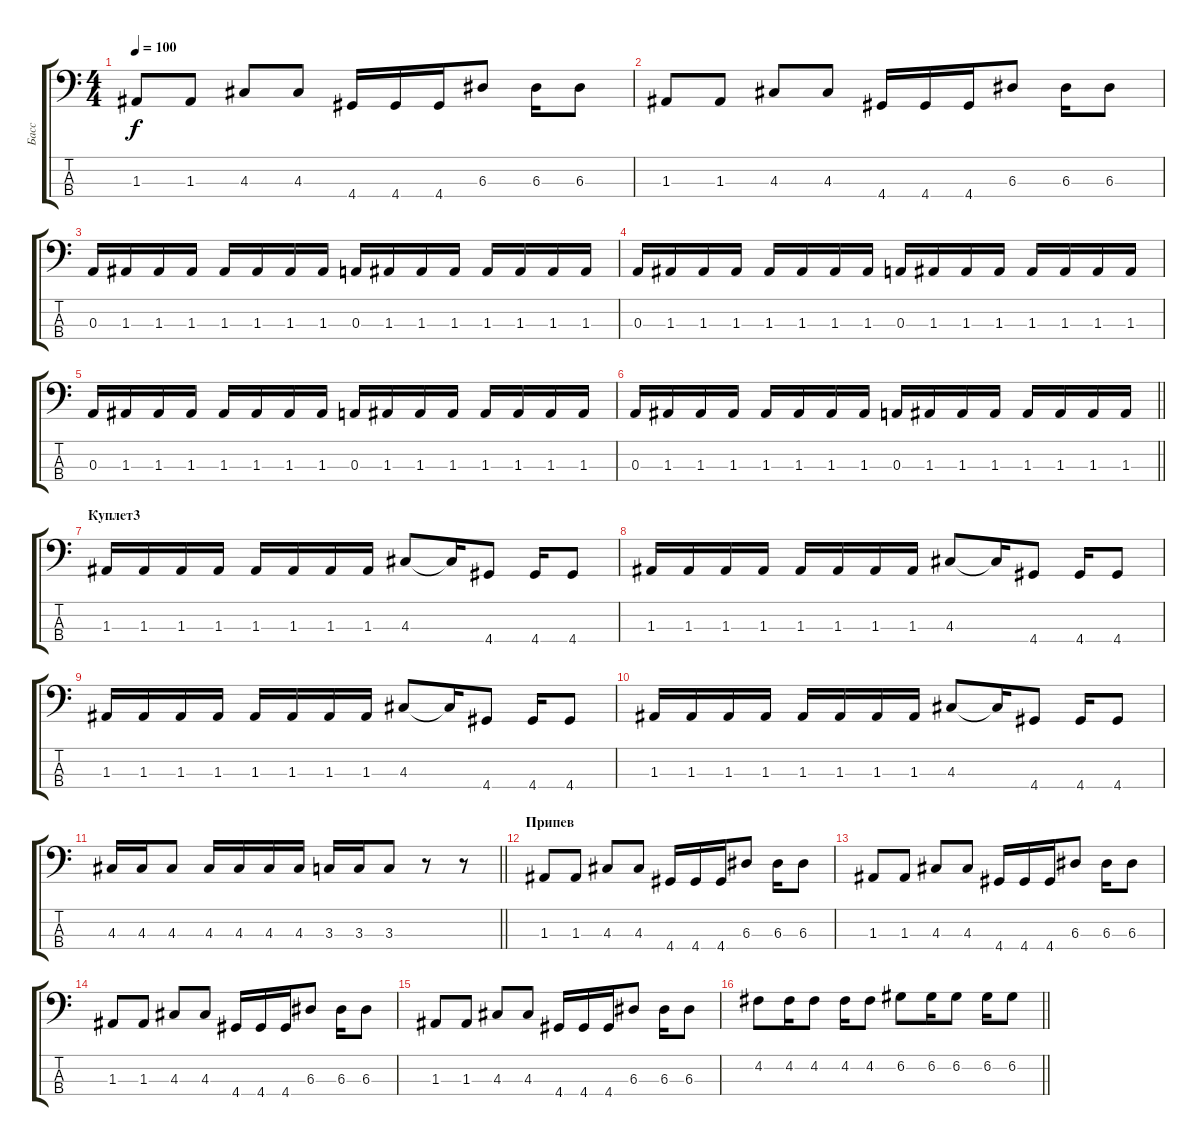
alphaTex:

\track ("Басс" "Басс") {instrument electricbasspick}
\staff {score tabs}
\tuning (G2 D2 A1 E1) {hide}
\ts (4 4)
\tempo 100
\clef f4
\ks c
1.3.8{dy f} 1.3.8 4.3.8 4.3.8 4.4.16 4.4.16 4.4.16 6.3.8 6.3.16 6.3.8 |
1.3.8 1.3.8 4.3.8 4.3.8 4.4.16 4.4.16 4.4.16 6.3.8 6.3.16 6.3.8 |
0.3.16{volume 9} 1.3.16 1.3.16 1.3.16 1.3.16 1.3.16 1.3.16 1.3.16 0.3.16 1.3.16 1.3.16 1.3.16 1.3.16 1.3.16 1.3.16 1.3.16 |
0.3.16 1.3.16 1.3.16 1.3.16 1.3.16 1.3.16 1.3.16 1.3.16 0.3.16 1.3.16 1.3.16 1.3.16 1.3.16 1.3.16 1.3.16 1.3.16 |
0.3.16 1.3.16 1.3.16 1.3.16 1.3.16 1.3.16 1.3.16 1.3.16 0.3.16 1.3.16 1.3.16 1.3.16 1.3.16 1.3.16 1.3.16 1.3.16 |
\barLineRight lightlight
0.3.16 1.3.16 1.3.16 1.3.16 1.3.16 1.3.16 1.3.16 1.3.16 0.3.16 1.3.16 1.3.16 1.3.16 1.3.16 1.3.16 1.3.16 1.3.16 |
\section ("" "Куплет3")
1.3.16{volume 13} 1.3.16 1.3.16 1.3.16 1.3.16 1.3.16 1.3.16 1.3.16 4.3.8 4.3{t}.16 4.4.8 4.4.16 4.4.8 |
1.3.16 1.3.16 1.3.16 1.3.16 1.3.16 1.3.16 1.3.16 1.3.16 4.3.8 4.3{t}.16 4.4.8 4.4.16 4.4.8 |
1.3.16 1.3.16 1.3.16 1.3.16 1.3.16 1.3.16 1.3.16 1.3.16 4.3.8 4.3{t}.16 4.4.8 4.4.16 4.4.8 |
1.3.16 1.3.16 1.3.16 1.3.16 1.3.16 1.3.16 1.3.16 1.3.16 4.3.8 4.3{t}.16 4.4.8 4.4.16 4.4.8 |
\barLineRight lightlight
4.3.16 4.3.16 4.3.8 4.3.16 4.3.16 4.3.16 4.3.16 3.3.16 3.3.16 3.3.8 r.8 r.8 |
\section ("" "Припев")
1.3.8 1.3.8 4.3.8 4.3.8 4.4.16 4.4.16 4.4.16 6.3.8 6.3.16 6.3.8 |
1.3.8 1.3.8 4.3.8 4.3.8 4.4.16 4.4.16 4.4.16 6.3.8 6.3.16 6.3.8 |
1.3.8 1.3.8 4.3.8 4.3.8 4.4.16 4.4.16 4.4.16 6.3.8 6.3.16 6.3.8 |
1.3.8 1.3.8 4.3.8 4.3.8 4.4.16 4.4.16 4.4.16 6.3.8 6.3.16 6.3.8 |
\barLineRight lightlight
4.2.8 4.2.16 4.2.8 4.2.16 4.2.8 6.2.8 6.2.16 6.2.8 6.2.16 6.2.8
